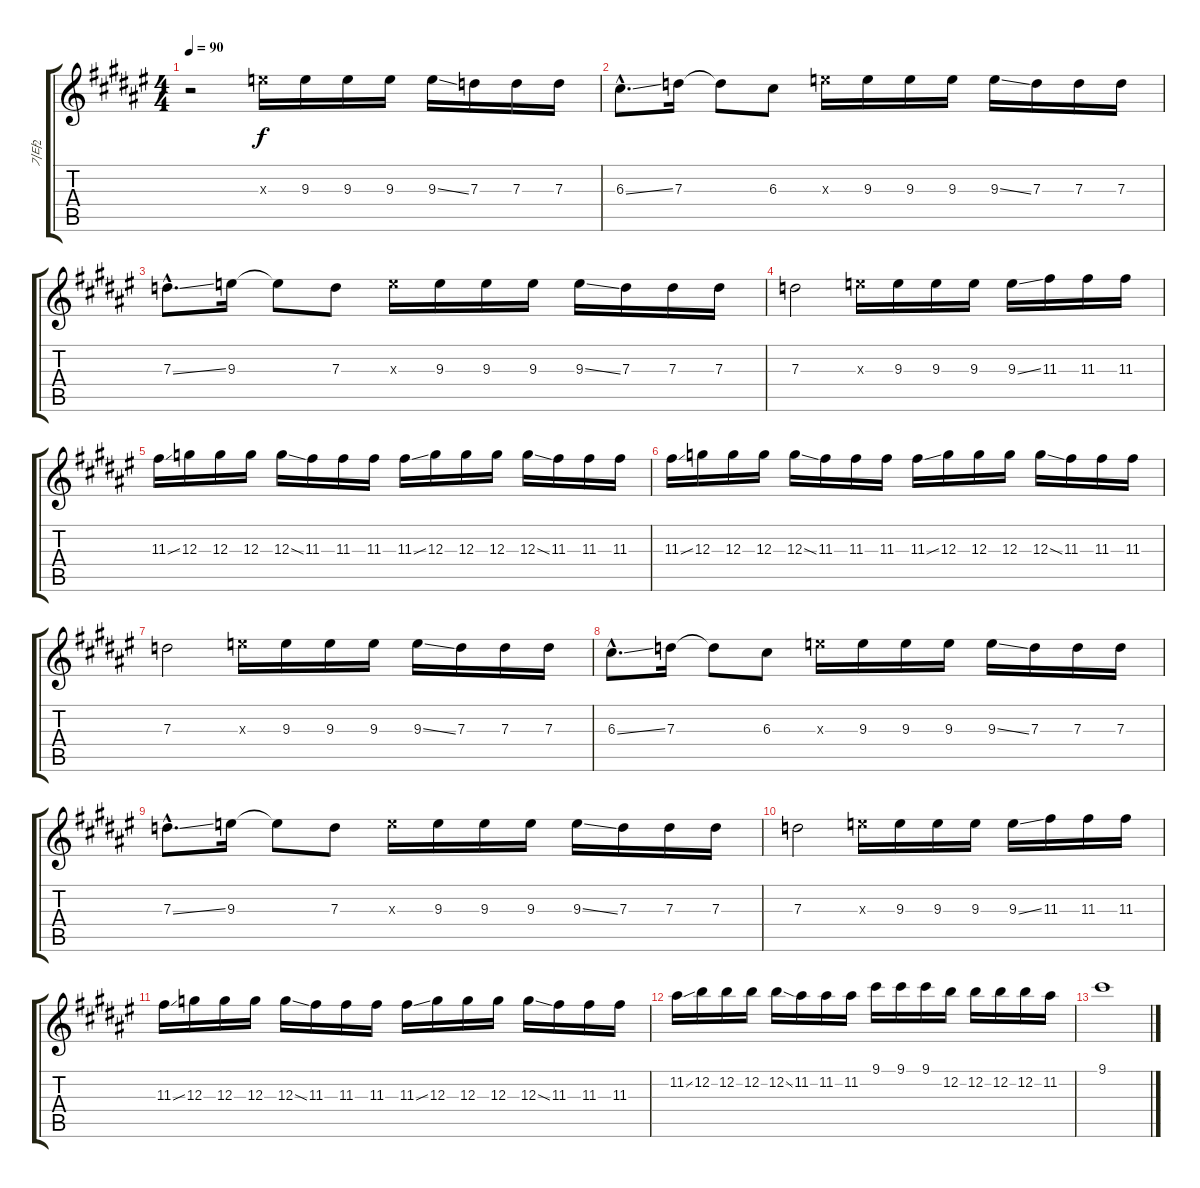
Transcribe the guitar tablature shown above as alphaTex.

\track ("기타2" "기타2") {instrument acousticguitarnylon}
\staff {score tabs}
\tuning (E4 B3 G3 D3 A2 E2) {hide}
\ts (4 4)
\tempo 90
\clef g2
\ks f#
r.2{dy f} 9.3{x}.16 9.3.16 9.3.16 9.3.16 9.3{ss}.16 7.3.16 7.3.16 7.3.16 |
6.3{ss hac}.8{d} 7.3.16 7.3{t}.8 6.3.8 9.3{x}.16 9.3.16 9.3.16 9.3.16 9.3{ss}.16 7.3.16 7.3.16 7.3.16 |
7.3{ss hac}.8{d} 9.3.16 9.3{t}.8 7.3.8 9.3{x}.16 9.3.16 9.3.16 9.3.16 9.3{ss}.16 7.3.16 7.3.16 7.3.16 |
7.3.2 9.3{x}.16 9.3.16 9.3.16 9.3.16 9.3{ss}.16 11.3.16 11.3.16 11.3.16 |
11.3{ss}.16 12.3.16 12.3.16 12.3.16 12.3{ss}.16 11.3.16 11.3.16 11.3.16 11.3{ss}.16 12.3.16 12.3.16 12.3.16 12.3{ss}.16 11.3.16 11.3.16 11.3.16 |
11.3{ss}.16 12.3.16 12.3.16 12.3.16 12.3{ss}.16 11.3.16 11.3.16 11.3.16 11.3{ss}.16 12.3.16 12.3.16 12.3.16 12.3{ss}.16 11.3.16 11.3.16 11.3.16 |
7.3.2{volume 9 instrument electricguitarjazz} 9.3{x}.16 9.3.16 9.3.16 9.3.16 9.3{ss}.16 7.3.16 7.3.16 7.3.16 |
6.3{ss hac}.8{d} 7.3.16 7.3{t}.8 6.3.8 9.3{x}.16 9.3.16 9.3.16 9.3.16 9.3{ss}.16 7.3.16 7.3.16 7.3.16 |
7.3{ss hac}.8{d} 9.3.16 9.3{t}.8 7.3.8 9.3{x}.16 9.3.16 9.3.16 9.3.16 9.3{ss}.16 7.3.16 7.3.16 7.3.16 |
7.3.2 9.3{x}.16 9.3.16 9.3.16 9.3.16 9.3{ss}.16 11.3.16 11.3.16 11.3.16 |
11.3{ss}.16 12.3.16 12.3.16 12.3.16 12.3{ss}.16 11.3.16 11.3.16 11.3.16 11.3{ss}.16 12.3.16 12.3.16 12.3.16 12.3{ss}.16 11.3.16 11.3.16 11.3.16 |
11.2{ss}.16 12.2.16 12.2.16 12.2.16 12.2{ss}.16 11.2.16 11.2.16 11.2.16 9.1.16 9.1.16 9.1.16 12.2.16 12.2.16 12.2.16 12.2.16 11.2.16 |
9.1.1
